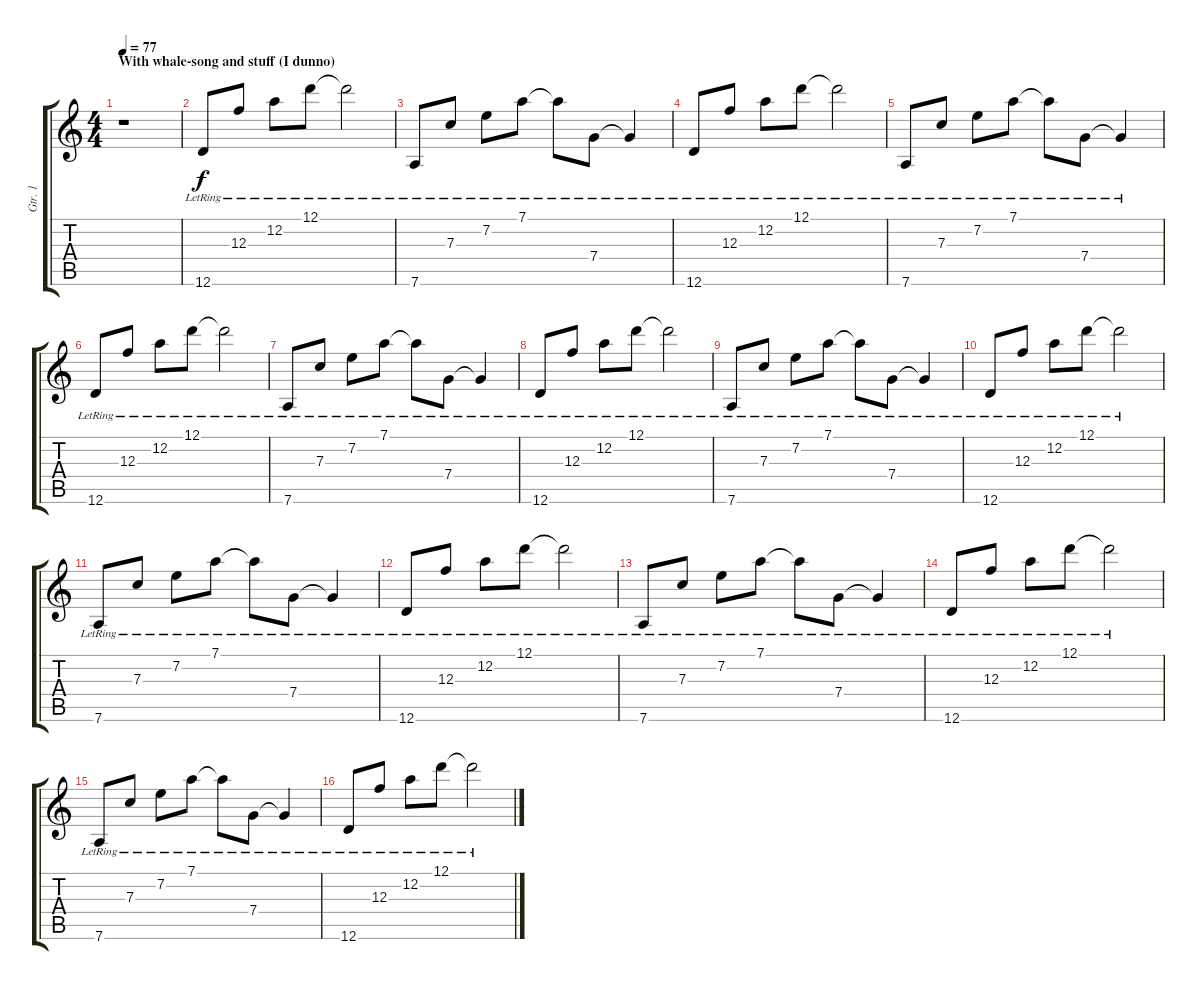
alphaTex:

\track ("Gtr. 1" "Gtr. 1") {instrument electricguitarclean}
\staff {score tabs}
\tuning (D4 A3 F3 C3 G2 D2) {hide}
\ts (4 4)
\section ("" "With whale-song and stuff (I dunno)")
\tempo 77
\clef g2
\ks c
r.1{dy f instrument electricguitarclean} |
12.6{lr}.8 12.3{lr}.8 12.2{lr}.8 12.1{lr}.8 12.1{lr t}.2 |
7.6{lr}.8 7.3{lr}.8 7.2{lr}.8 7.1{lr}.8 7.1{lr t}.8 7.4{lr}.8 7.4{lr t}.4 |
12.6{lr}.8 12.3{lr}.8 12.2{lr}.8 12.1{lr}.8 12.1{lr t}.2 |
7.6{lr}.8 7.3{lr}.8 7.2{lr}.8 7.1{lr}.8 7.1{lr t}.8 7.4{lr}.8 7.4{lr t}.4 |
12.6{lr}.8 12.3{lr}.8 12.2{lr}.8 12.1{lr}.8 12.1{lr t}.2 |
7.6{lr}.8 7.3{lr}.8 7.2{lr}.8 7.1{lr}.8 7.1{lr t}.8 7.4{lr}.8 7.4{lr t}.4 |
12.6{lr}.8 12.3{lr}.8 12.2{lr}.8 12.1{lr}.8 12.1{lr t}.2 |
7.6{lr}.8 7.3{lr}.8 7.2{lr}.8 7.1{lr}.8 7.1{lr t}.8 7.4{lr}.8 7.4{lr t}.4 |
12.6{lr}.8 12.3{lr}.8 12.2{lr}.8 12.1{lr}.8 12.1{lr t}.2 |
7.6{lr}.8 7.3{lr}.8 7.2{lr}.8 7.1{lr}.8 7.1{lr t}.8 7.4{lr}.8 7.4{lr t}.4 |
12.6{lr}.8 12.3{lr}.8 12.2{lr}.8 12.1{lr}.8 12.1{lr t}.2 |
7.6{lr}.8 7.3{lr}.8 7.2{lr}.8 7.1{lr}.8 7.1{lr t}.8 7.4{lr}.8 7.4{lr t}.4 |
12.6{lr}.8 12.3{lr}.8 12.2{lr}.8 12.1{lr}.8 12.1{lr t}.2 |
7.6{lr}.8 7.3{lr}.8 7.2{lr}.8 7.1{lr}.8 7.1{lr t}.8 7.4{lr}.8 7.4{lr t}.4 |
12.6{lr}.8 12.3{lr}.8 12.2{lr}.8 12.1{lr}.8 12.1{lr t}.2
